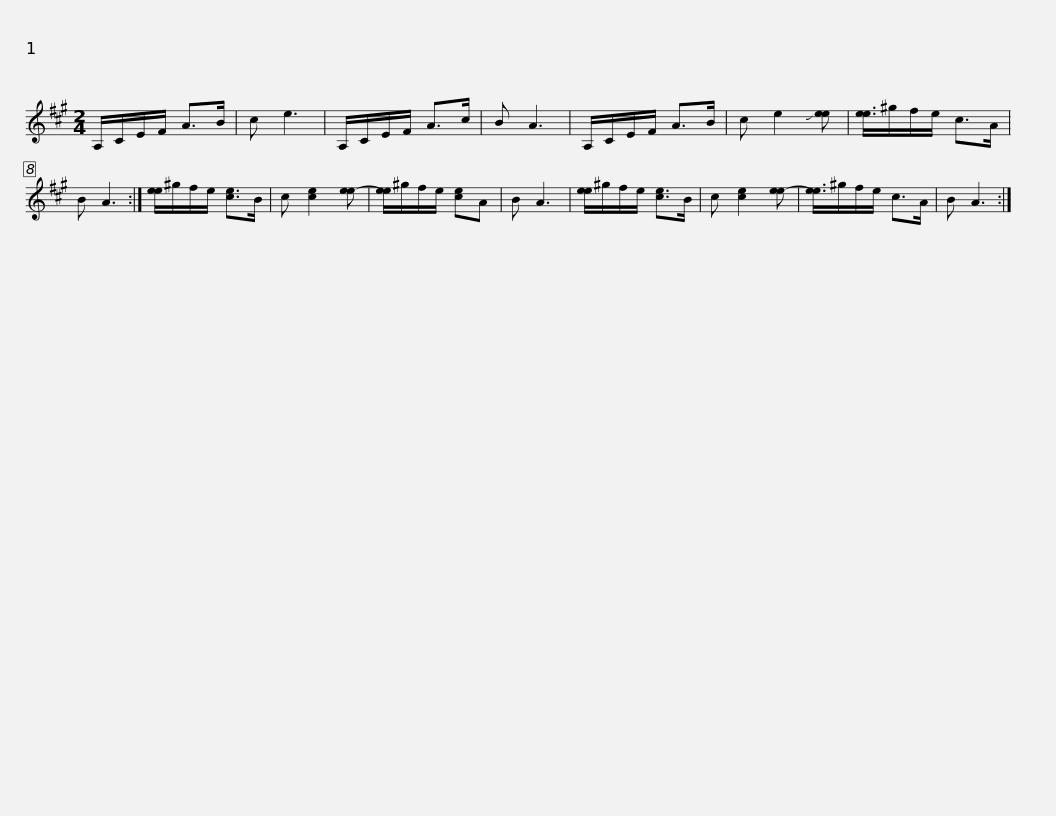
X:1
L:1/8
M:2/4
I:linebreak $
K:A
V:1 treble
V:1
 A,/C/E/F/ A>B | c e3 | A,/C/E/F/ A>c | B A3 | A,/C/E/F/ A>B | %5
 c e2 !slide![ee] | [ee]3/4^g/f/e/ c>A | B A3 :|$ [ee]/^g/f/e/ [ce]>B | c [ce]2 [ee-] | %10
 [ee]/^g/f/e/ [ce]A | B A3 | [ee]/^g/f/e/ [ce]>B | c [ce]2 [ee-] | [ee]3/4^g/f/e/ c>A | %15
 B A3 :| %16
